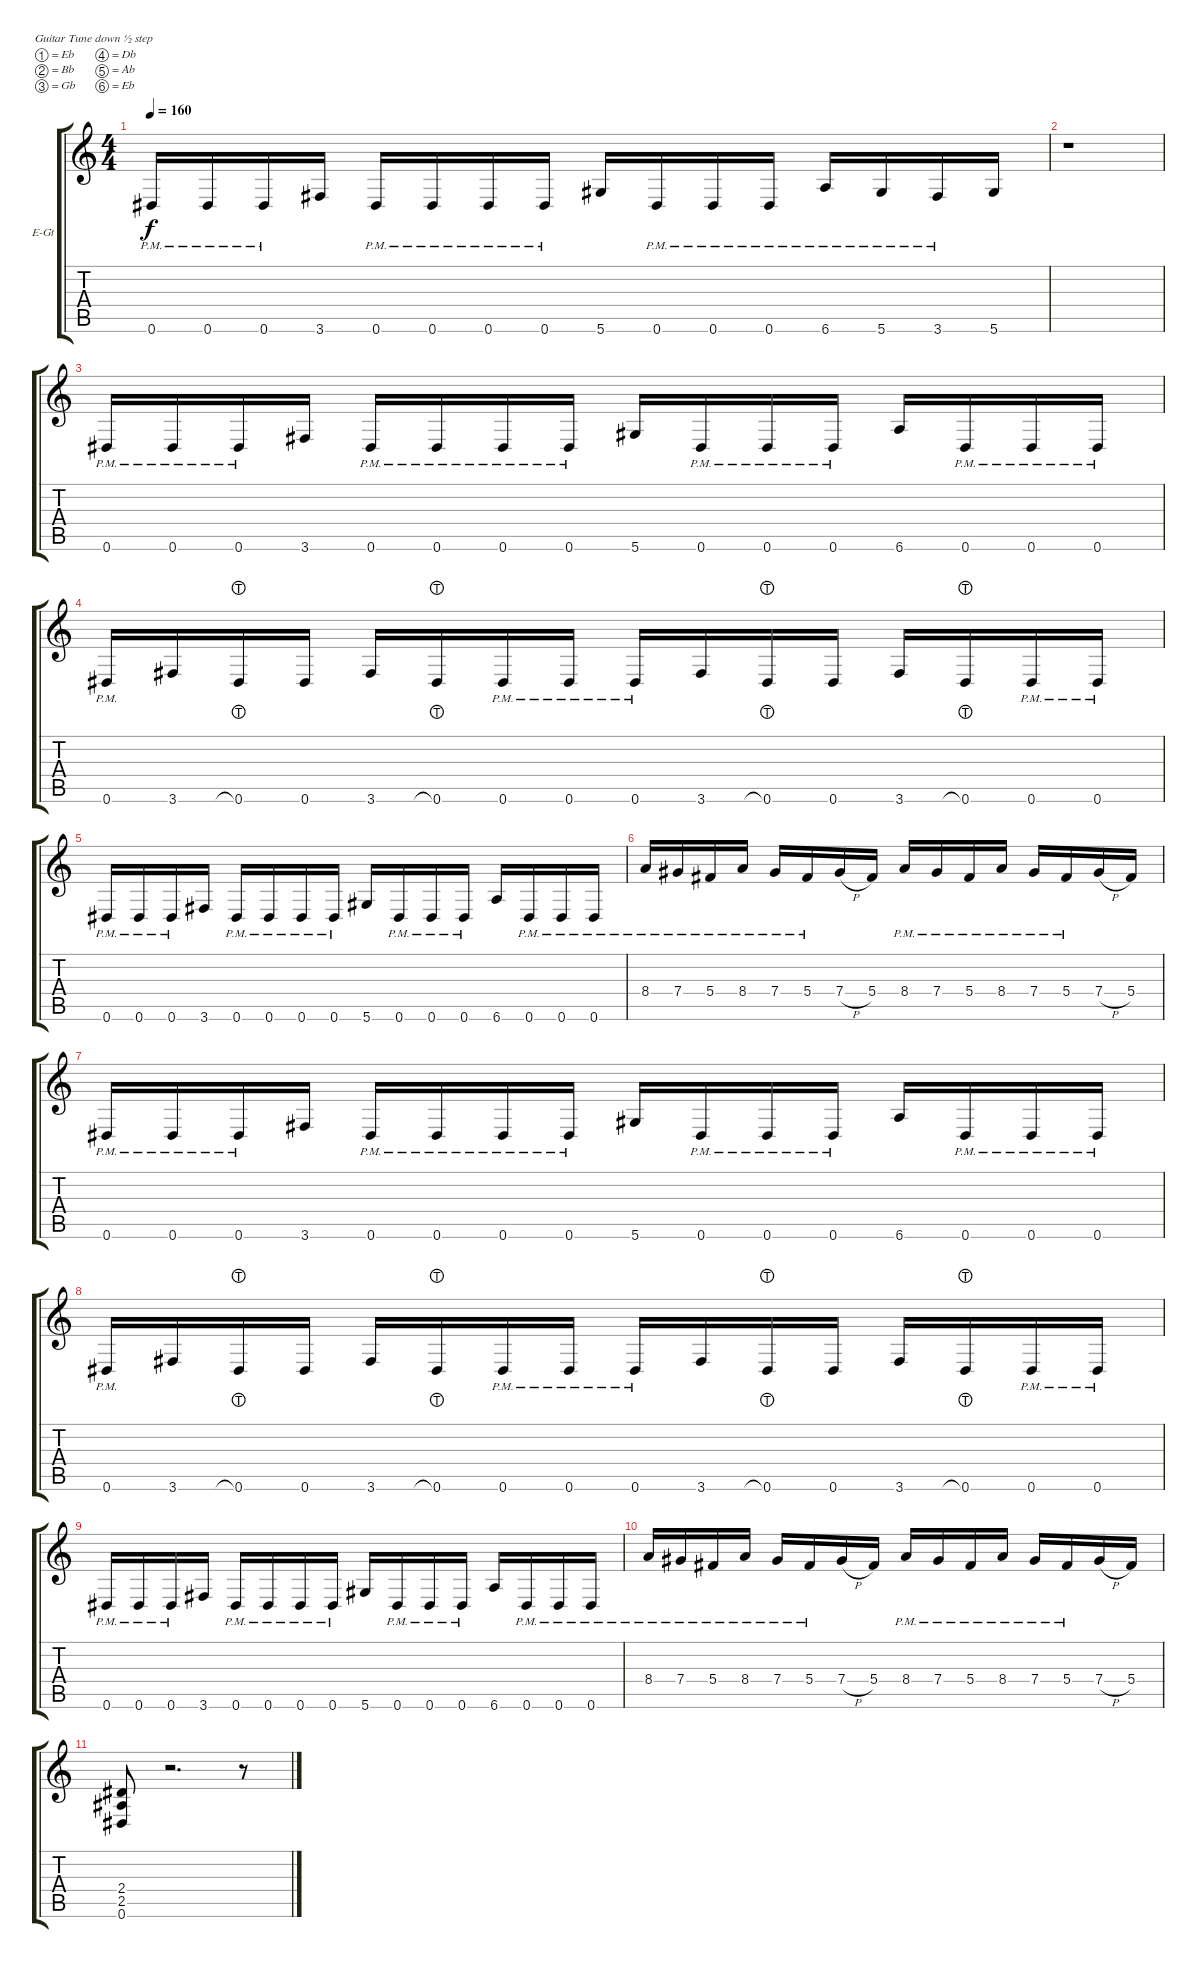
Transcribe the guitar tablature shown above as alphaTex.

\defaultSystemsLayout 4
\bracketExtendMode groupsimilarinstruments
\firstSystemTrackNameOrientation horizontal
\otherSystemsTrackNameOrientation horizontal
\track ("Tim Millar" "E-Gt") {instrument distortionguitar}
\staff {score tabs}
\tuning (Eb4 Bb3 Gb3 Db3 Ab2 Eb2)
\ts (4 4)
\tempo 160
\clef g2
\ks c
0.6{pm}.16{dy f} 0.6{pm}.16 0.6{pm}.16 3.6.16 0.6{pm}.16 0.6{pm}.16 0.6{pm}.16 0.6{pm}.16 5.6.16 0.6{pm}.16 0.6{pm}.16 0.6{pm}.16 6.6{pm}.16 5.6{pm}.16 3.6{pm}.16 5.6.16 |
r.1 |
0.6{pm}.16 0.6{pm}.16 0.6{pm}.16 3.6.16 0.6{pm}.16 0.6{pm}.16 0.6{pm}.16 0.6{pm}.16 5.6.16 0.6{pm}.16 0.6{pm}.16 0.6{pm}.16 6.6.16 0.6{pm}.16 0.6{pm}.16 0.6{pm}.16 |
0.6{pm}.16 3.6.16 0.6{lht}.16 0.6.16 3.6.16 0.6{lht}.16 0.6{pm}.16 0.6{pm}.16 0.6{pm}.16 3.6.16 0.6{lht}.16 0.6.16 3.6.16 0.6{lht}.16 0.6{pm}.16 0.6{pm}.16 |
0.6{pm}.16 0.6{pm}.16 0.6{pm}.16 3.6.16 0.6{pm}.16 0.6{pm}.16 0.6{pm}.16 0.6{pm}.16 5.6.16 0.6{pm}.16 0.6{pm}.16 0.6{pm}.16 6.6.16 0.6{pm}.16 0.6{pm}.16 0.6{pm}.16 |
8.4{pm}.16 7.4{pm}.16 5.4{pm}.16 8.4{pm}.16 7.4{pm}.16 5.4{pm}.16 7.4{h}.16 5.4.16 8.4{pm}.16 7.4{pm}.16 5.4{pm}.16 8.4{pm}.16 7.4{pm}.16 5.4{pm}.16 7.4{h}.16 5.4.16 |
0.6{pm}.16 0.6{pm}.16 0.6{pm}.16 3.6.16 0.6{pm}.16 0.6{pm}.16 0.6{pm}.16 0.6{pm}.16 5.6.16 0.6{pm}.16 0.6{pm}.16 0.6{pm}.16 6.6.16 0.6{pm}.16 0.6{pm}.16 0.6{pm}.16 |
0.6{pm}.16 3.6.16 0.6{lht}.16 0.6.16 3.6.16 0.6{lht}.16 0.6{pm}.16 0.6{pm}.16 0.6{pm}.16 3.6.16 0.6{lht}.16 0.6.16 3.6.16 0.6{lht}.16 0.6{pm}.16 0.6{pm}.16 |
0.6{pm}.16 0.6{pm}.16 0.6{pm}.16 3.6.16 0.6{pm}.16 0.6{pm}.16 0.6{pm}.16 0.6{pm}.16 5.6.16 0.6{pm}.16 0.6{pm}.16 0.6{pm}.16 6.6.16 0.6{pm}.16 0.6{pm}.16 0.6{pm}.16 |
8.4{pm}.16 7.4{pm}.16 5.4{pm}.16 8.4{pm}.16 7.4{pm}.16 5.4{pm}.16 7.4{h}.16 5.4.16 8.4{pm}.16 7.4{pm}.16 5.4{pm}.16 8.4{pm}.16 7.4{pm}.16 5.4{pm}.16 7.4{h}.16 5.4.16 |
(0.6 2.5 2.4).8 r.2{d} r.8
